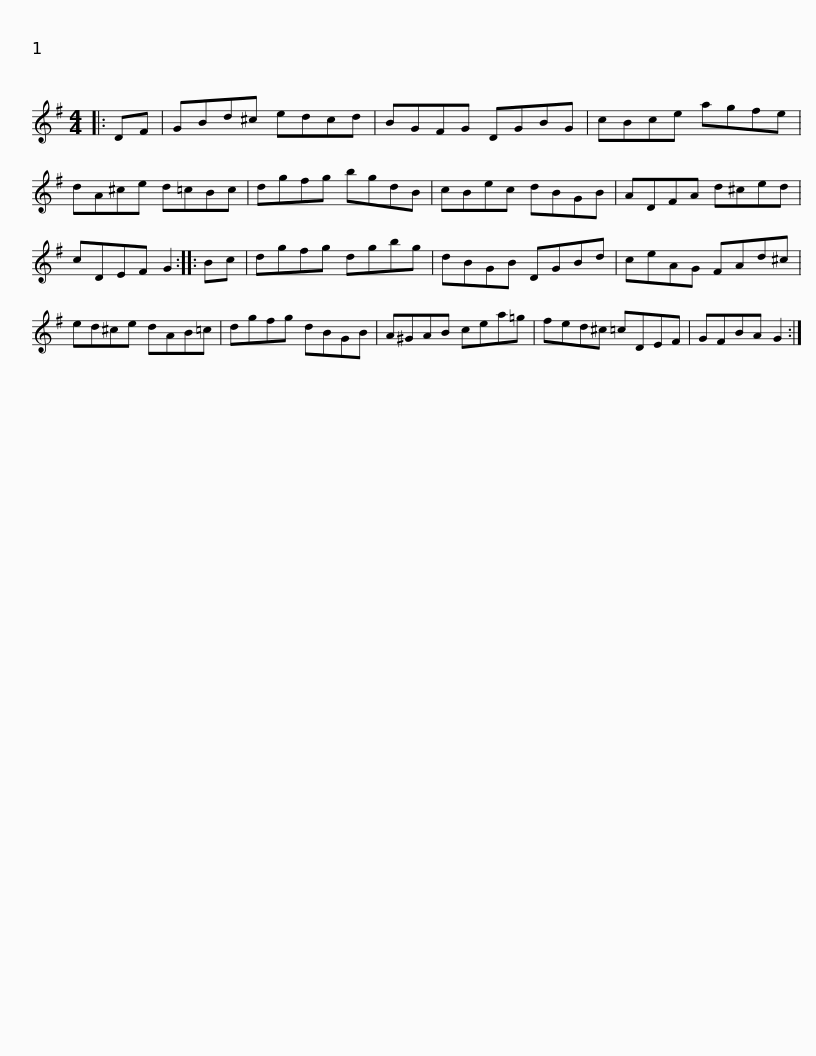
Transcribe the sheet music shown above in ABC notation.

X:1
L:1/8
M:4/4
I:linebreak $
K:G
V:1 treble
V:1
|: DF | GBd^c edcd | BGFG DGBG | cBce agfe | dA^ce d=cBc |$ %5
 dgfg bgdB | cBec dBGB | ADFA d^ced | cDEF G2 :: Bc | %10
 dgfg dgbg |$ dBGB DGBd | ceAG FAd^c | ed^ce dAB=c | dgfg dBGB | %15
 A^GAB cea=g |$ fed^c =cDEF | GFBA G2 :| %18
